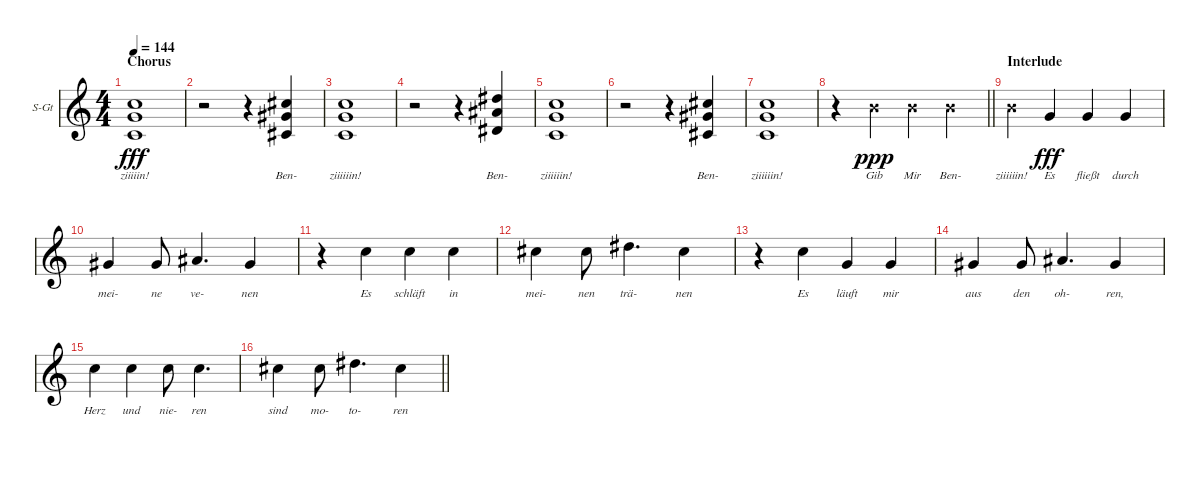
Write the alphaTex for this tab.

\bracketExtendMode groupsimilarinstruments
\firstSystemTrackNameOrientation horizontal
\otherSystemsTrackNameOrientation horizontal
\track ("Till" "S-Gt") {instrument lead2sawtooth}
\staff {score}
\tuning (E4 B3 G3 D3 A2 E2)
\displaytranspose 12
\ts (4 4)
\section ("" "Chorus")
\tempo 144
\clef g2
\ks c
(1.2 0.3 3.5).1{lyrics (0 "ziiiiin!") lyrics (1 "") lyrics (2 "") lyrics (3 "") lyrics (4 "") dy fff} |
r.2 r.4 (2.2 1.3 4.5).4{lyrics (0 "Ben-") lyrics (1 "") lyrics (2 "") lyrics (3 "") lyrics (4 "")} |
(1.2 0.3 3.5).1{lyrics (0 "ziiiiiin!") lyrics (1 "") lyrics (2 "") lyrics (3 "") lyrics (4 "")} |
r.2 r.4 (4.2 3.3 6.5).4{lyrics (0 "Ben-") lyrics (1 "") lyrics (2 "") lyrics (3 "") lyrics (4 "")} |
(1.2 0.3 3.5).1{lyrics (0 "ziiiiiin!") lyrics (1 "") lyrics (2 "") lyrics (3 "") lyrics (4 "")} |
r.2 r.4 (2.2 1.3 4.5).4{lyrics (0 "Ben-") lyrics (1 "") lyrics (2 "") lyrics (3 "") lyrics (4 "")} |
(1.2 0.3 3.5).1{lyrics (0 "ziiiiiin!") lyrics (1 "") lyrics (2 "") lyrics (3 "") lyrics (4 "")} |
\barLineRight lightlight
r.4 0.2{x}.4{lyrics (0 "Gib") lyrics (1 "") lyrics (2 "") lyrics (3 "") lyrics (4 "") dy ppp} 0.2{x}.4{lyrics (0 "Mir") lyrics (1 "") lyrics (2 "") lyrics (3 "") lyrics (4 "")} 0.2{x}.4{lyrics (0 "Ben-") lyrics (1 "") lyrics (2 "") lyrics (3 "") lyrics (4 "")} |
\section ("" "Interlude")
0.2{x}.4{lyrics (0 "ziiiiiin!") lyrics (1 "") lyrics (2 "") lyrics (3 "") lyrics (4 "")} 0.3.4{lyrics (0 "Es") lyrics (1 "") lyrics (2 "") lyrics (3 "") lyrics (4 "") dy fff} 0.3.4{lyrics (0 "fließt") lyrics (1 "") lyrics (2 "") lyrics (3 "") lyrics (4 "")} 0.3.4{lyrics (0 "durch") lyrics (1 "") lyrics (2 "") lyrics (3 "") lyrics (4 "")} |
1.3.4{lyrics (0 "mei-") lyrics (1 "") lyrics (2 "") lyrics (3 "") lyrics (4 "")} 1.3.8{lyrics (0 "ne") lyrics (1 "") lyrics (2 "") lyrics (3 "") lyrics (4 "")} 3.3.4{d lyrics (0 "ve-") lyrics (1 "") lyrics (2 "") lyrics (3 "") lyrics (4 "")} 1.3.4{lyrics (0 "nen") lyrics (1 "") lyrics (2 "") lyrics (3 "") lyrics (4 "")} |
r.4 1.2.4{lyrics (0 "Es") lyrics (1 "") lyrics (2 "") lyrics (3 "") lyrics (4 "")} 1.2.4{lyrics (0 "schläft") lyrics (1 "") lyrics (2 "") lyrics (3 "") lyrics (4 "")} 1.2.4{lyrics (0 "in") lyrics (1 "") lyrics (2 "") lyrics (3 "") lyrics (4 "")} |
2.2.4{lyrics (0 "mei-") lyrics (1 "") lyrics (2 "") lyrics (3 "") lyrics (4 "")} 2.2.8{lyrics (0 "nen") lyrics (1 "") lyrics (2 "") lyrics (3 "") lyrics (4 "")} 4.2.4{d lyrics (0 "trä-") lyrics (1 "") lyrics (2 "") lyrics (3 "") lyrics (4 "")} 2.2.4{lyrics (0 "nen") lyrics (1 "") lyrics (2 "") lyrics (3 "") lyrics (4 "")} |
r.4 1.2.4{lyrics (0 "Es") lyrics (1 "") lyrics (2 "") lyrics (3 "") lyrics (4 "")} 0.3.4{lyrics (0 "läuft") lyrics (1 "") lyrics (2 "") lyrics (3 "") lyrics (4 "")} 0.3.4{lyrics (0 "mir") lyrics (1 "") lyrics (2 "") lyrics (3 "") lyrics (4 "")} |
1.3.4{lyrics (0 "aus") lyrics (1 "") lyrics (2 "") lyrics (3 "") lyrics (4 "")} 1.3.8{lyrics (0 "den") lyrics (1 "") lyrics (2 "") lyrics (3 "") lyrics (4 "")} 3.3.4{d lyrics (0 "oh-") lyrics (1 "") lyrics (2 "") lyrics (3 "") lyrics (4 "")} 1.3.4{lyrics (0 "ren,") lyrics (1 "") lyrics (2 "") lyrics (3 "") lyrics (4 "")} |
1.2.4{lyrics (0 "Herz") lyrics (1 "") lyrics (2 "") lyrics (3 "") lyrics (4 "")} 1.2.4{lyrics (0 "und") lyrics (1 "") lyrics (2 "") lyrics (3 "") lyrics (4 "")} 1.2.8{lyrics (0 "nie-") lyrics (1 "") lyrics (2 "") lyrics (3 "") lyrics (4 "")} 1.2.4{d lyrics (0 "ren") lyrics (1 "") lyrics (2 "") lyrics (3 "") lyrics (4 "")} |
\barLineRight lightlight
2.2.4{lyrics (0 "sind") lyrics (1 "") lyrics (2 "") lyrics (3 "") lyrics (4 "")} 2.2.8{lyrics (0 "mo-") lyrics (1 "") lyrics (2 "") lyrics (3 "") lyrics (4 "")} 4.2.4{d lyrics (0 "to-") lyrics (1 "") lyrics (2 "") lyrics (3 "") lyrics (4 "")} 2.2.4{lyrics (0 "ren") lyrics (1 "") lyrics (2 "") lyrics (3 "") lyrics (4 "")}
